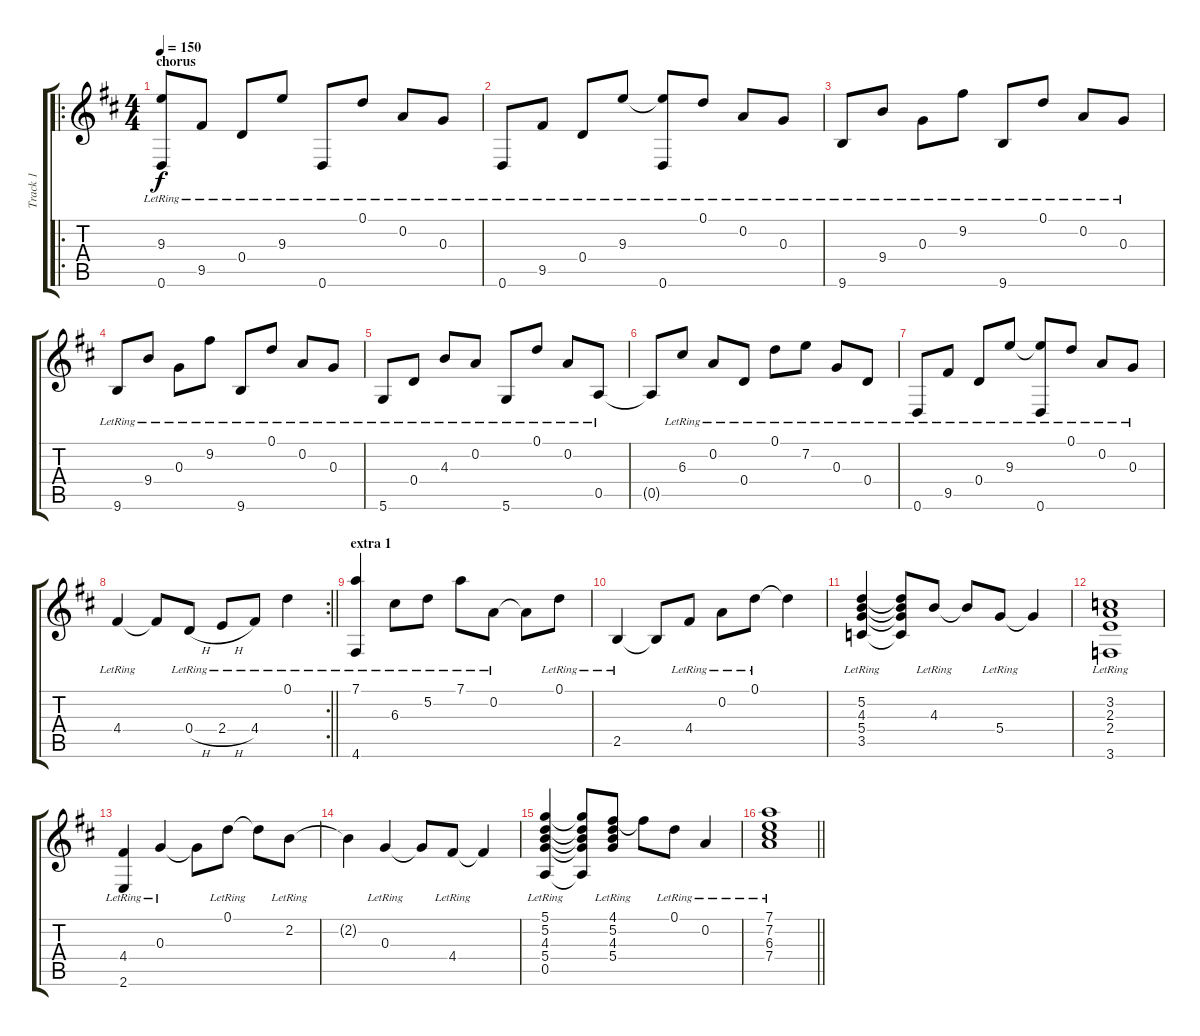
\track ("Track 1" "Track 1") {instrument acousticguitarsteel}
\staff {score tabs}
\tuning (D4 A3 G3 D3 A2 D2) {hide}
\ro
\ts (4 4)
\section ("" "chorus")
\tempo 150
\clef g2
\ks d
(9.3{lr} 0.6{lr}).8{dy f} 9.5{lr}.8 0.4{lr}.8 9.3{lr}.8 0.6{lr}.8 0.1{lr}.8 0.2{lr}.8 0.3{lr}.8 |
0.6{lr}.8 9.5{lr}.8 0.4{lr}.8 9.3{lr}.8 (9.3{t} 0.6{lr}).8 0.1{lr}.8 0.2{lr}.8 0.3{lr}.8 |
9.6{lr}.8 9.4{lr}.8 0.3{lr}.8 9.2{lr}.8 9.6{lr}.8 0.1{lr}.8 0.2{lr}.8 0.3{lr}.8 |
9.6{lr}.8 9.4{lr}.8 0.3{lr}.8 9.2{lr}.8 9.6{lr}.8 0.1{lr}.8 0.2{lr}.8 0.3{lr}.8 |
5.6{lr}.8 0.4{lr}.8 4.3{lr}.8 0.2{lr}.8 5.6{lr}.8 0.1{lr}.8 0.2{lr}.8 0.5{lr}.8 |
0.5{t}.8 6.3{lr}.8 0.2{lr}.8 0.4{lr}.8 0.1{lr}.8 7.2{lr}.8 0.3{lr}.8 0.4{lr}.8 |
0.6{lr}.8 9.5{lr}.8 0.4{lr}.8 9.3{lr}.8 (9.3{t} 0.6{lr}).8 0.1{lr}.8 0.2{lr}.8 0.3{lr}.8 |
\rc 2
\barLineRight lightlight
4.4{lr}.4 4.4{t}.8 0.4{h lr}.8 2.4{h lr}.8 4.4{lr}.8 0.1{lr}.4 |
\section ("" "extra 1")
(7.1{lr} 4.6{lr}).4 6.3{lr}.8 5.2{lr}.8 7.1{lr}.8 0.2{lr}.8 0.2{t}.8 0.1{lr}.8 |
2.5{lr}.4 2.5{t}.8 4.4{lr}.8 0.2{lr}.8 0.1{lr}.8 0.1{t}.4 |
(5.2{lr} 4.3{lr} 5.4{lr} 3.5{lr}).4 (5.2{t} 4.3{t} 5.4{t} 3.5{t}).8 4.3{lr}.8 4.3{t}.8 5.4{lr}.8 5.4{t}.4 |
(3.2{lr} 2.3{lr} 2.4{lr} 3.6{lr}).1 |
(4.4{lr} 2.6{lr}).4 0.3{lr}.4 0.3{t}.8 0.1{lr}.8 0.1{t}.8 2.2{lr}.8 |
2.2{t}.4 0.3{lr}.4 0.3{t}.8 4.4{lr}.8 4.4{t}.4 |
(5.1{lr} 5.2{lr} 4.3{lr} 5.4{lr} 0.5{lr}).4 (5.1{t} 5.2{t} 4.3{t} 5.4{t} 0.5{t}).8 (4.1{lr} 5.2{lr} 4.3{lr} 5.4{lr}).8 4.1{t}.8 0.1{lr}.8 0.2{lr}.4 |
\barLineRight lightlight
(7.1{lr} 7.2{lr} 6.3{lr} 7.4{lr}).1
